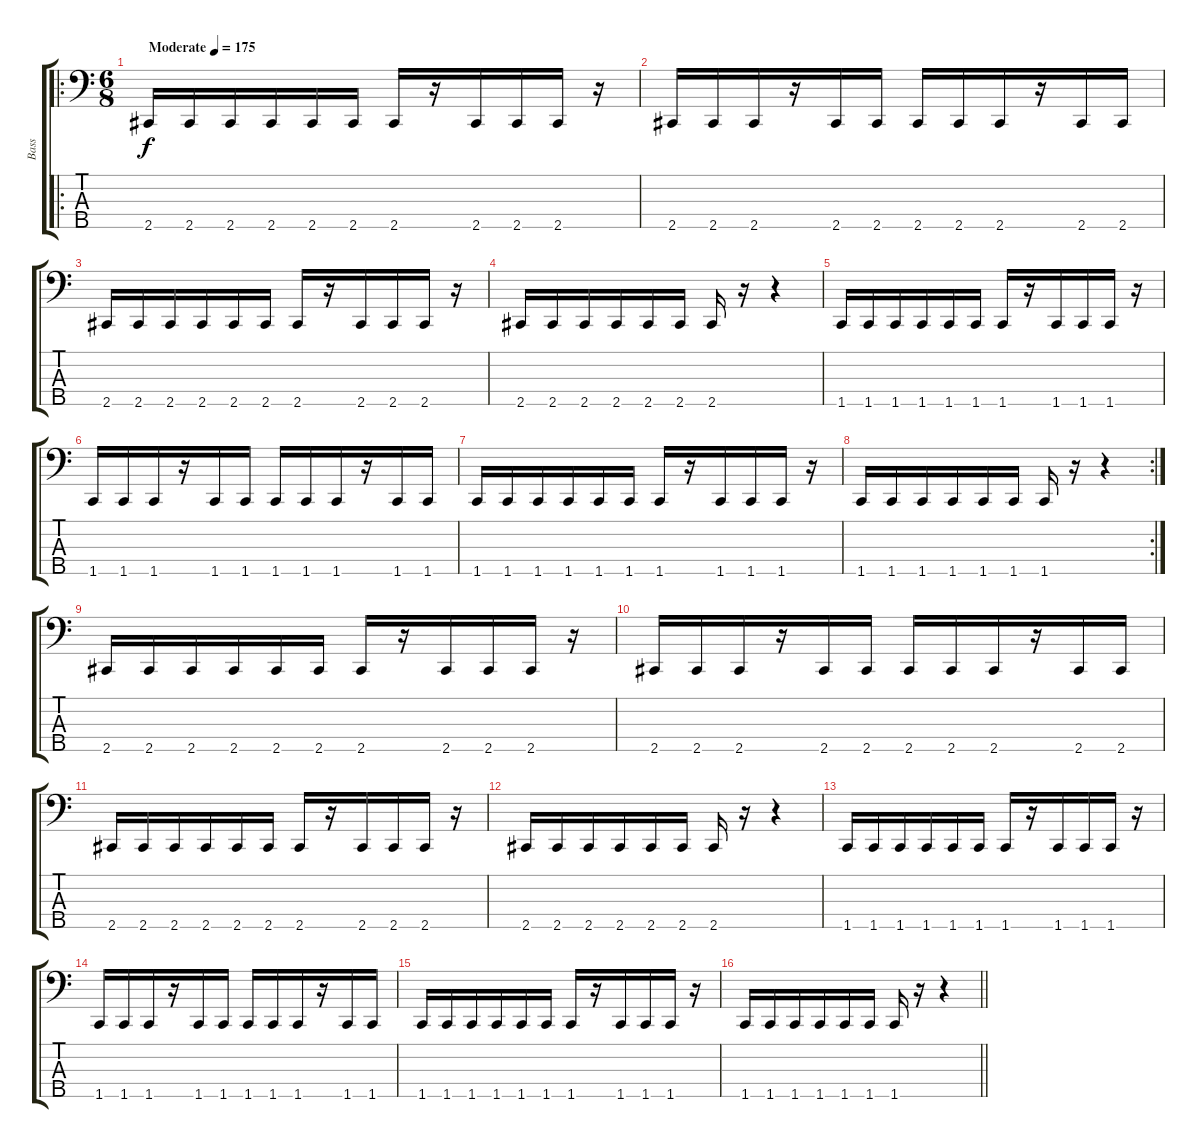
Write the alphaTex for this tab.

\track ("Bass" "Bass") {instrument electricbassfinger}
\staff {score tabs}
\tuning (G2 D2 A1 E1 B0) {hide}
\ro
\ts (6 8)
\tempo (175 "Moderate")
\clef f4
\ks c
2.5.16{dy f instrument electricbassfinger} 2.5.16 2.5.16 2.5.16 2.5.16 2.5.16 2.5.16 r.16 2.5.16 2.5.16 2.5.16 r.16 |
2.5.16 2.5.16 2.5.16 r.16 2.5.16 2.5.16 2.5.16 2.5.16 2.5.16 r.16 2.5.16 2.5.16 |
2.5.16 2.5.16 2.5.16 2.5.16 2.5.16 2.5.16 2.5.16 r.16 2.5.16 2.5.16 2.5.16 r.16 |
2.5.16 2.5.16 2.5.16 2.5.16 2.5.16 2.5.16 2.5.16 r.16 r.4 |
1.5.16 1.5.16 1.5.16 1.5.16 1.5.16 1.5.16 1.5.16 r.16 1.5.16 1.5.16 1.5.16 r.16 |
1.5.16 1.5.16 1.5.16 r.16 1.5.16 1.5.16 1.5.16 1.5.16 1.5.16 r.16 1.5.16 1.5.16 |
1.5.16 1.5.16 1.5.16 1.5.16 1.5.16 1.5.16 1.5.16 r.16 1.5.16 1.5.16 1.5.16 r.16 |
\rc 2
1.5.16 1.5.16 1.5.16 1.5.16 1.5.16 1.5.16 1.5.16 r.16 r.4 |
2.5.16 2.5.16 2.5.16 2.5.16 2.5.16 2.5.16 2.5.16 r.16 2.5.16 2.5.16 2.5.16 r.16 |
2.5.16 2.5.16 2.5.16 r.16 2.5.16 2.5.16 2.5.16 2.5.16 2.5.16 r.16 2.5.16 2.5.16 |
2.5.16 2.5.16 2.5.16 2.5.16 2.5.16 2.5.16 2.5.16 r.16 2.5.16 2.5.16 2.5.16 r.16 |
2.5.16 2.5.16 2.5.16 2.5.16 2.5.16 2.5.16 2.5.16 r.16 r.4 |
1.5.16 1.5.16 1.5.16 1.5.16 1.5.16 1.5.16 1.5.16 r.16 1.5.16 1.5.16 1.5.16 r.16 |
1.5.16 1.5.16 1.5.16 r.16 1.5.16 1.5.16 1.5.16 1.5.16 1.5.16 r.16 1.5.16 1.5.16 |
1.5.16 1.5.16 1.5.16 1.5.16 1.5.16 1.5.16 1.5.16 r.16 1.5.16 1.5.16 1.5.16 r.16 |
\barLineRight lightlight
1.5.16 1.5.16 1.5.16 1.5.16 1.5.16 1.5.16 1.5.16 r.16 r.4
